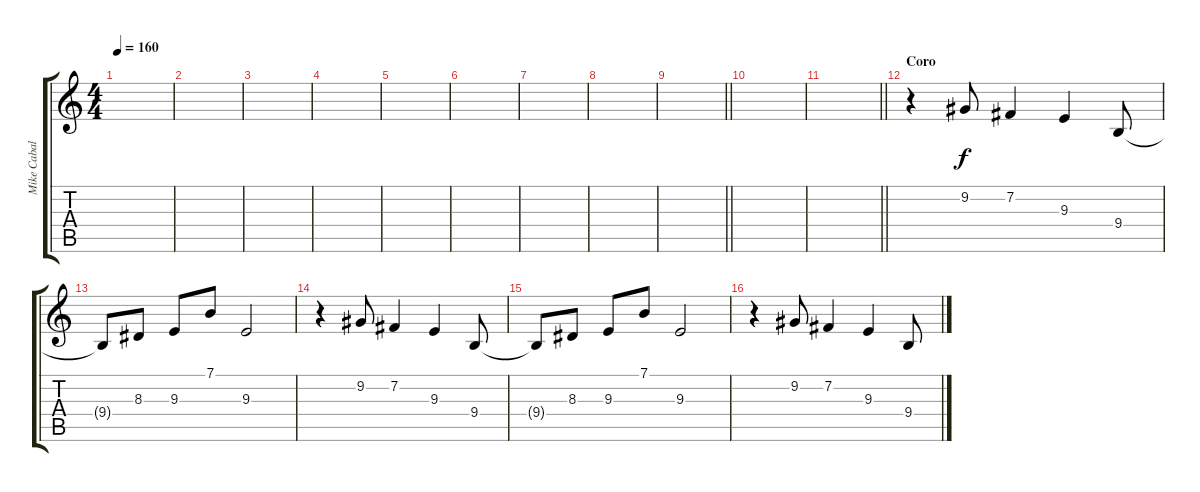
\track ("Mike Caballero" "Mike Cabal") {instrument lead2sawtooth}
\staff {score tabs}
\tuning (E4 B3 G3 D3 A2 E2) {hide}
\ts (4 4)
\tempo 160
\clef g2
\ks c
|
|
|
|
|
|
|
|
\barLineRight lightlight
|
|
\barLineRight lightlight
|
\section ("" "Coro")
r.4{volume 10} 9.2.8 7.2.4 9.3.4 9.4.8 |
9.4{t}.8 8.3.8 9.3.8 7.1.8 9.3.2 |
r.4 9.2.8 7.2.4 9.3.4 9.4.8 |
9.4{t}.8 8.3.8 9.3.8 7.1.8 9.3.2 |
r.4 9.2.8 7.2.4 9.3.4 9.4.8
